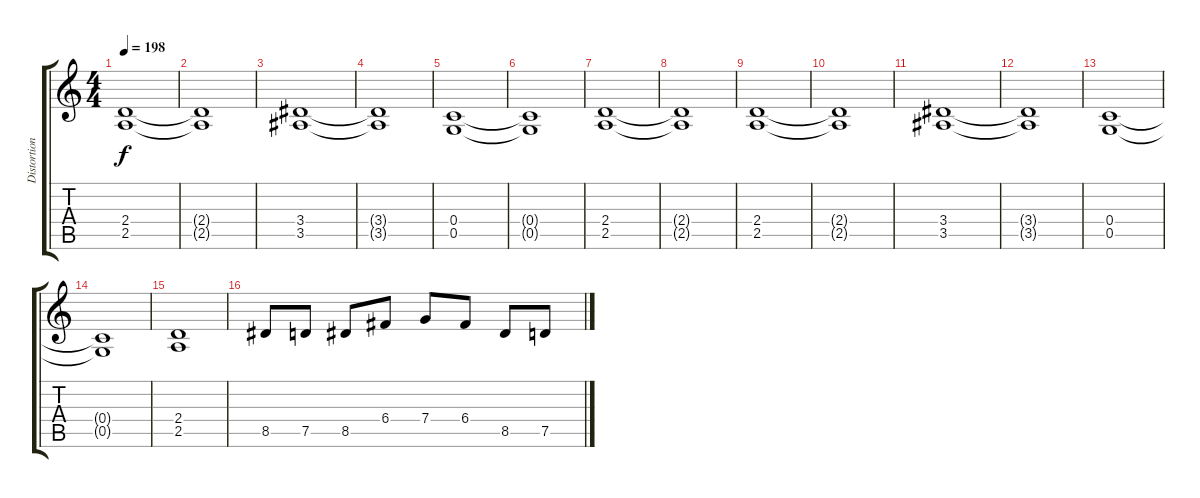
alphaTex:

\track ("Distortion Guitar 2" "Distortion") {instrument distortionguitar}
\staff {score tabs}
\tuning (D4 A3 F3 C3 G2 D2) {hide}
\ts (4 4)
\tempo 198
\clef g2
\ks c
(2.4 2.5).1{dy f instrument distortionguitar} |
(2.4{t} 2.5{t}).1 |
(3.4 3.5).1 |
(3.4{t} 3.5{t}).1 |
(0.4 0.5).1 |
(0.4{t} 0.5{t}).1 |
(2.4 2.5).1 |
(2.4{t} 2.5{t}).1 |
(2.4 2.5).1 |
(2.4{t} 2.5{t}).1 |
(3.4 3.5).1 |
(3.4{t} 3.5{t}).1 |
(0.4 0.5).1 |
(0.4{t} 0.5{t}).1 |
(2.4 2.5).1 |
8.5.8{balance 16} 7.5.8 8.5.8 6.4.8 7.4.8 6.4.8 8.5.8 7.5.8
